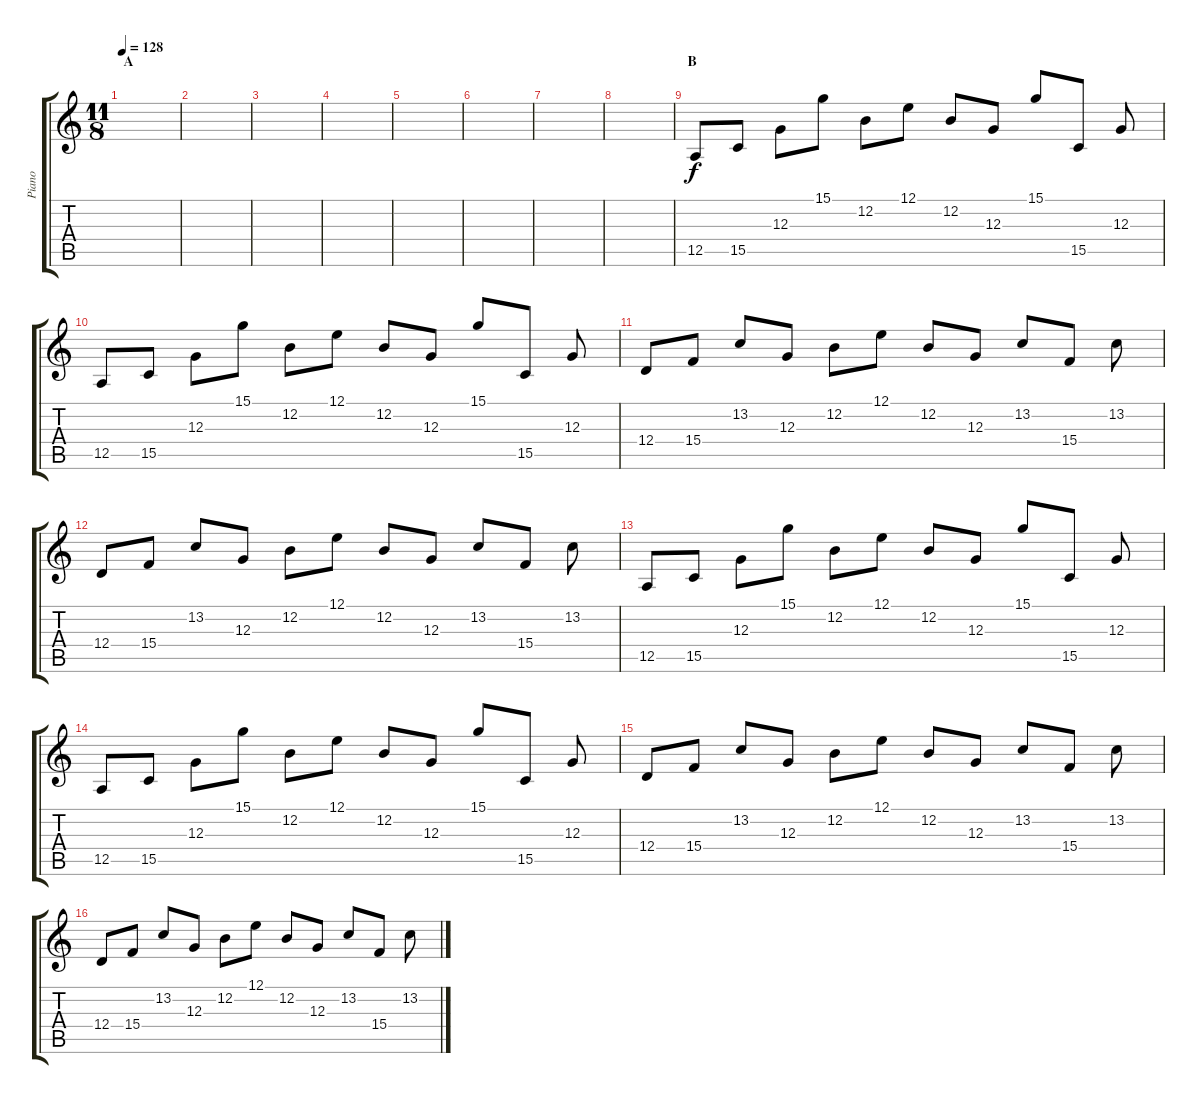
\track ("Piano" "Piano") {instrument acousticgrandpiano}
\staff {score tabs}
\tuning (E4 B3 G3 D3 A2 E2) {hide}
\ts (11 8)
\section ("" "A")
\tempo 128
\clef g2
\ks c
|
|
|
|
|
|
|
|
\section ("" "B")
12.5.8 15.5.8 12.3.8 15.1.8 12.2.8 12.1.8 12.2.8 12.3.8 15.1.8 15.5.8 12.3.8 |
12.5.8 15.5.8 12.3.8 15.1.8 12.2.8 12.1.8 12.2.8 12.3.8 15.1.8 15.5.8 12.3.8 |
12.4.8 15.4.8 13.2.8 12.3.8 12.2.8 12.1.8 12.2.8 12.3.8 13.2.8 15.4.8 13.2.8 |
12.4.8 15.4.8 13.2.8 12.3.8 12.2.8 12.1.8 12.2.8 12.3.8 13.2.8 15.4.8 13.2.8 |
12.5.8 15.5.8 12.3.8 15.1.8 12.2.8 12.1.8 12.2.8 12.3.8 15.1.8 15.5.8 12.3.8 |
12.5.8 15.5.8 12.3.8 15.1.8 12.2.8 12.1.8 12.2.8 12.3.8 15.1.8 15.5.8 12.3.8 |
12.4.8 15.4.8 13.2.8 12.3.8 12.2.8 12.1.8 12.2.8 12.3.8 13.2.8 15.4.8 13.2.8 |
12.4.8 15.4.8 13.2.8 12.3.8 12.2.8 12.1.8 12.2.8 12.3.8 13.2.8 15.4.8 13.2.8
